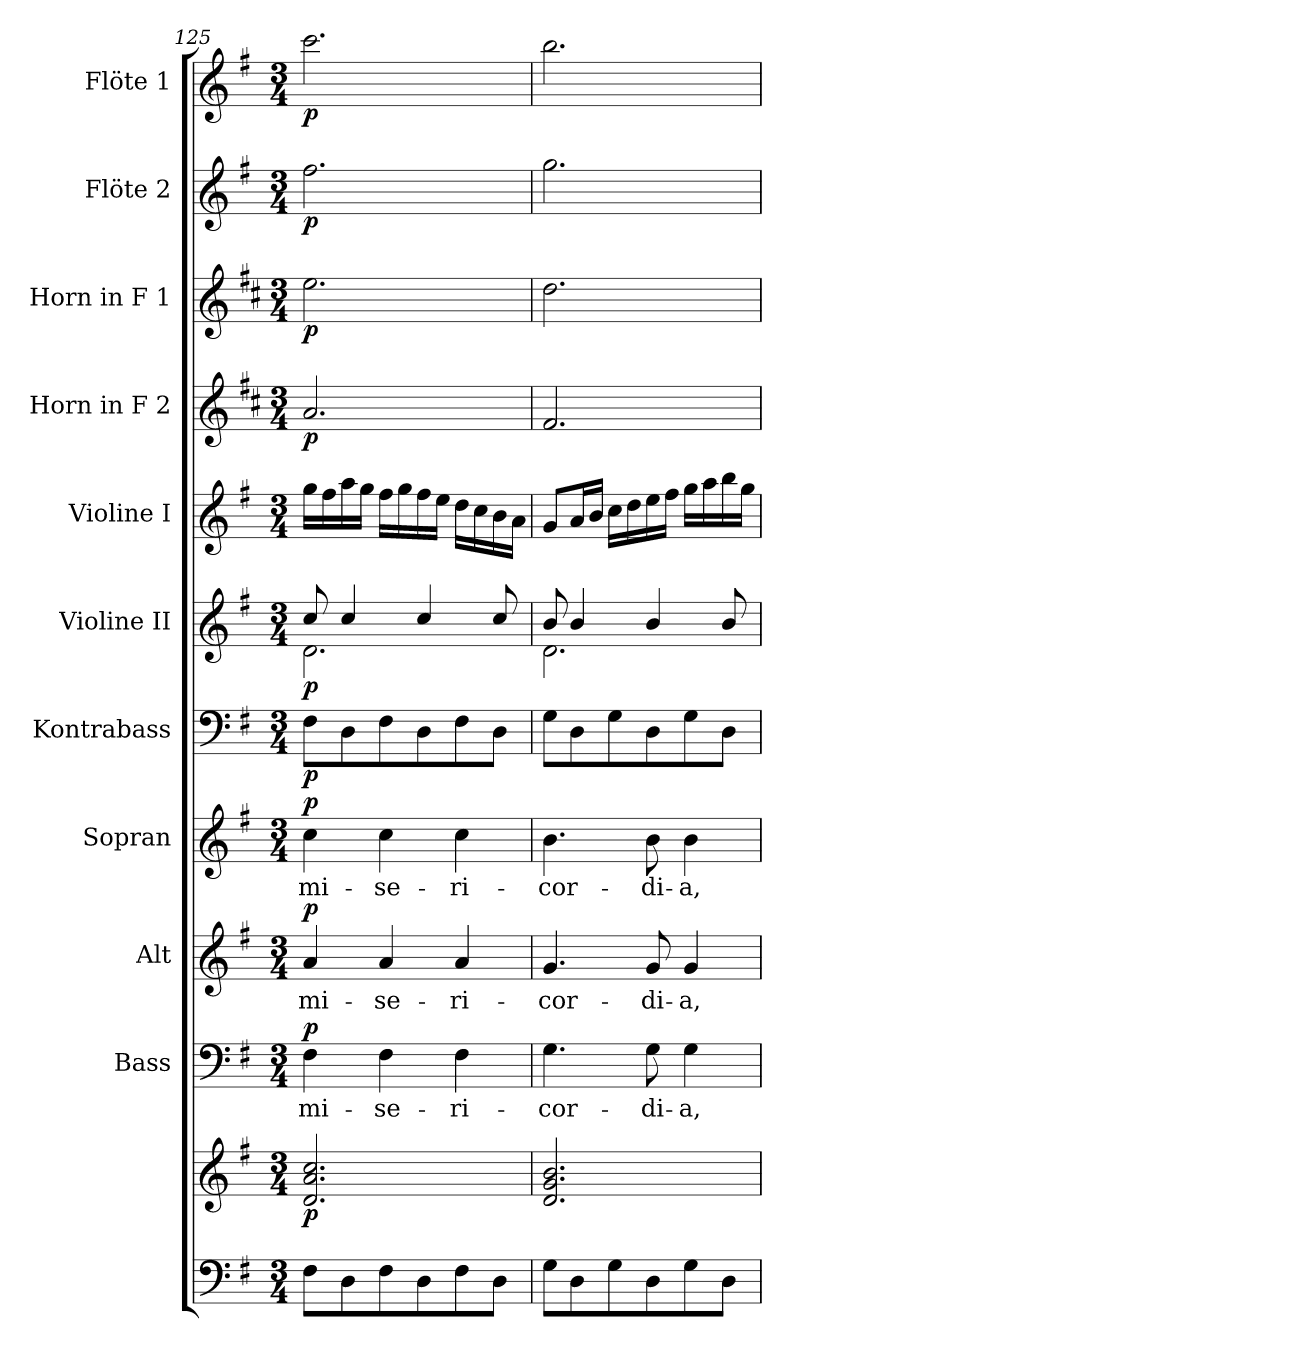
**kern	**kern	**dynam	**kern	**text	**dynam	**kern	**text	**dynam	**kern	**text	**dynam	**kern	**dynam	**kern	**dynam	**kern	**kern	**dynam	**kern	**dynam	**kern	**dynam	**kern	**dynam
*part11	*part11	*part11	*part10	*part10	*part10	*part9	*part9	*part9	*part8	*part8	*part8	*part7	*part7	*part6	*part6	*part5	*part4	*part4	*part3	*part3	*part2	*part2	*part1	*part1
*staff12	*staff11	*staff11/12	*staff10	*staff10	*staff10	*staff9	*staff9	*staff9	*staff8	*staff8	*staff8	*staff7	*staff7	*staff6	*staff6	*staff5	*staff4	*staff4	*staff3	*staff3	*staff2	*staff2	*staff1	*staff1
*	*	*	*I"Bass	*	*	*I"Alt	*	*	*I"Sopran	*	*	*I"Kontrabass	*	*I"Violine II	*	*I"Violine I	*I"Horn in F 2	*	*I"Horn in F 1	*	*I"Flöte 2	*	*I"Flöte 1	*
*	*	*	*I'B.	*	*	*I'A.	*	*	*I'S.	*	*	*I'Kb.	*	*I'Vl. II	*	*I'Vl. I	*	*	*	*	*I'Fl. 2	*	*I'Fl. 1	*
*clefF4	*clefG2	*	*clefF4	*	*	*clefG2	*	*	*clefG2	*	*	*clefF4	*	*clefG2	*	*clefG2	*clefG2	*	*clefG2	*	*clefG2	*	*clefG2	*
*	*	*	*	*	*	*	*	*	*	*	*	*ITrd7c12	*	*	*	*	*ITrd4c7	*	*ITrd4c7	*	*	*	*	*
*k[f#]	*k[f#]	*	*k[f#]	*	*	*k[f#]	*	*	*k[f#]	*	*	*k[f#]	*	*k[f#]	*	*k[f#]	*k[f#]	*	*k[f#]	*	*k[f#]	*	*k[f#]	*
*G:	*G:	*	*G:	*	*	*G:	*	*	*G:	*	*	*G:	*	*G:	*	*G:	*G:	*	*G:	*	*G:	*	*G:	*
*M3/4	*M3/4	*	*M3/4	*	*	*M3/4	*	*	*M3/4	*	*	*M3/4	*	*M3/4	*	*M3/4	*M3/4	*	*M3/4	*	*M3/4	*	*M3/4	*
=125	=125	=125	=125	=125	=125	=125	=125	=125	=125	=125	=125	=125	=125	=125	=125	=125	=125	=125	=125	=125	=125	=125	=125	=125
!	!	!LO:DY:b	!	!LO:LY:b	!LO:DY:a	!	!LO:LY:b	!LO:DY:a	!	!LO:LY:b	!LO:DY:a	!	!LO:DY:b	!	!LO:DY:b	!	!	!LO:DY:b	!	!LO:DY:b	!	!LO:DY:b	!	!LO:DY:b
*	*	*	*	*	*	*	*	*	*	*	*	*	*	*^	*	*	*	*	*	*	*	*	*	*
8F#\L	2.d/ 2.a/ 2.cc/	p	4F#\	mi-	p	4a/	mi-	p	4cc\	mi-	p	8FF#\L	p	8cc/	2.d\	p	16gg\LL	2.d/	p	2.a\	p	2.ff#\	p	2.ccc\	p
.	.	.	.	.	.	.	.	.	.	.	.	.	.	.	.	.	16ff#\	.	.	.	.	.	.	.	.
8D\	.	.	.	.	.	.	.	.	.	.	.	8DD\	.	4cc/	.	.	16aa\	.	.	.	.	.	.	.	.
.	.	.	.	.	.	.	.	.	.	.	.	.	.	.	.	.	16gg\JJ	.	.	.	.	.	.	.	.
!	!	!	!	!LO:LY:b	!	!	!LO:LY:b	!	!	!LO:LY:b	!	!	!	!	!	!	!	!	!	!	!	!	!	!	!
8F#\	.	.	4F#\	-se-	.	4a/	-se-	.	4cc\	-se-	.	8FF#\	.	.	.	.	16ff#\LL	.	.	.	.	.	.	.	.
.	.	.	.	.	.	.	.	.	.	.	.	.	.	.	.	.	16gg\	.	.	.	.	.	.	.	.
8D\	.	.	.	.	.	.	.	.	.	.	.	8DD\	.	4cc/	.	.	16ff#\	.	.	.	.	.	.	.	.
.	.	.	.	.	.	.	.	.	.	.	.	.	.	.	.	.	16ee\JJ	.	.	.	.	.	.	.	.
!	!	!	!	!LO:LY:b	!	!	!LO:LY:b	!	!	!LO:LY:b	!	!	!	!	!	!	!	!	!	!	!	!	!	!	!
8F#\	.	.	4F#\	-ri-	.	4a/	-ri-	.	4cc\	-ri-	.	8FF#\	.	.	.	.	16dd\LL	.	.	.	.	.	.	.	.
.	.	.	.	.	.	.	.	.	.	.	.	.	.	.	.	.	16cc\	.	.	.	.	.	.	.	.
8D\J	.	.	.	.	.	.	.	.	.	.	.	8DD\J	.	8cc/	.	.	16b\	.	.	.	.	.	.	.	.
.	.	.	.	.	.	.	.	.	.	.	.	.	.	.	.	.	16a\JJ	.	.	.	.	.	.	.	.
!!LO:PB:g=z
=126	=126	=126	=126	=126	=126	=126	=126	=126	=126	=126	=126	=126	=126	=126	=126	=126	=126	=126	=126	=126	=126	=126	=126	=126	=126
!	!	!	!	!LO:LY:b	!	!	!LO:LY:b	!	!	!LO:LY:b	!	!	!	!	!	!	!	!	!	!	!	!	!	!	!
8G\L	2.d/ 2.g/ 2.b/	.	4.G\	-cor-	.	4.g/	-cor-	.	4.b\	-cor-	.	8GG\L	.	8b/	2.d\	.	8g/L	2.B/	.	2.g\	.	2.gg\	.	2.bb\	.
8D\	.	.	.	.	.	.	.	.	.	.	.	8DD\	.	4b/	.	.	16a/L	.	.	.	.	.	.	.	.
.	.	.	.	.	.	.	.	.	.	.	.	.	.	.	.	.	16b/JJ	.	.	.	.	.	.	.	.
8G\	.	.	.	.	.	.	.	.	.	.	.	8GG\	.	.	.	.	16cc\LL	.	.	.	.	.	.	.	.
.	.	.	.	.	.	.	.	.	.	.	.	.	.	.	.	.	16dd\	.	.	.	.	.	.	.	.
!	!	!	!	!LO:LY:b	!	!	!LO:LY:b	!	!	!LO:LY:b	!	!	!	!	!	!	!	!	!	!	!	!	!	!	!
8D\	.	.	8G\	-di-	.	8g/	-di-	.	8b\	-di-	.	8DD\	.	4b/	.	.	16ee\	.	.	.	.	.	.	.	.
.	.	.	.	.	.	.	.	.	.	.	.	.	.	.	.	.	16ff#\JJ	.	.	.	.	.	.	.	.
!	!	!	!	!LO:LY:b	!	!	!LO:LY:b	!	!	!LO:LY:b	!	!	!	!	!	!	!	!	!	!	!	!	!	!	!
8G\	.	.	4G\	-a,	.	4g/	-a,	.	4b\	-a,	.	8GG\	.	.	.	.	16gg\LL	.	.	.	.	.	.	.	.
.	.	.	.	.	.	.	.	.	.	.	.	.	.	.	.	.	16aa\	.	.	.	.	.	.	.	.
8D\J	.	.	.	.	.	.	.	.	.	.	.	8DD\J	.	8b/	.	.	16bb\	.	.	.	.	.	.	.	.
.	.	.	.	.	.	.	.	.	.	.	.	.	.	.	.	.	16gg\JJ	.	.	.	.	.	.	.	.
*	*	*	*	*	*	*	*	*	*	*	*	*	*	*v	*v	*	*	*	*	*	*	*	*	*	*
=	=	=	=	=	=	=	=	=	=	=	=	=	=	=	=	=	=	=	=	=	=	=	=	=
*-	*-	*-	*-	*-	*-	*-	*-	*-	*-	*-	*-	*-	*-	*-	*-	*-	*-	*-	*-	*-	*-	*-	*-	*-
